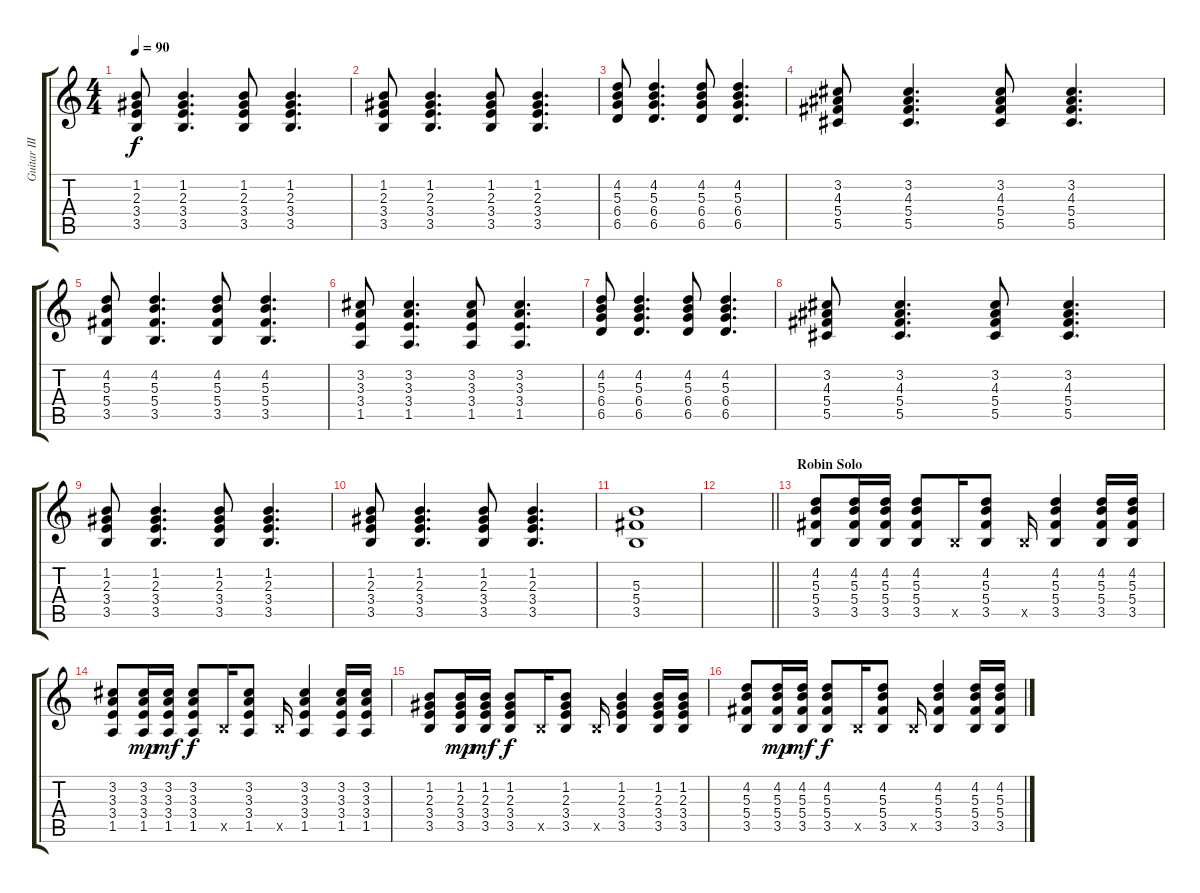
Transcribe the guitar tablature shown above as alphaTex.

\track ("Guitar III (Richard Fortus)" "Guitar III") {instrument distortionguitar}
\staff {score tabs}
\tuning (Eb4 Bb3 Gb3 Db3 Ab2 Eb2) {hide}
\ts (4 4)
\tempo 90
\clef g2
\ks c
(1.2 2.3 3.4 3.5).8{dy f} (1.2 2.3 3.4 3.5).4{d} (1.2 2.3 3.4 3.5).8 (1.2 2.3 3.4 3.5).4{d} |
(1.2 2.3 3.4 3.5).8 (1.2 2.3 3.4 3.5).4{d} (1.2 2.3 3.4 3.5).8 (1.2 2.3 3.4 3.5).4{d} |
(4.2 5.3 6.4 6.5).8 (4.2 5.3 6.4 6.5).4{d} (4.2 5.3 6.4 6.5).8 (4.2 5.3 6.4 6.5).4{d} |
(3.2 4.3 5.4 5.5).8 (3.2 4.3 5.4 5.5).4{d} (3.2 4.3 5.4 5.5).8 (3.2 4.3 5.4 5.5).4{d} |
(4.2 5.3 5.4 3.5).8 (4.2 5.3 5.4 3.5).4{d} (4.2 5.3 5.4 3.5).8 (4.2 5.3 5.4 3.5).4{d} |
(3.2 3.3 3.4 1.5).8 (3.2 3.3 3.4 1.5).4{d} (3.2 3.3 3.4 1.5).8 (3.2 3.3 3.4 1.5).4{d} |
(4.2 5.3 6.4 6.5).8 (4.2 5.3 6.4 6.5).4{d} (4.2 5.3 6.4 6.5).8 (4.2 5.3 6.4 6.5).4{d} |
(3.2 4.3 5.4 5.5).8 (3.2 4.3 5.4 5.5).4{d} (3.2 4.3 5.4 5.5).8 (3.2 4.3 5.4 5.5).4{d} |
(1.2 2.3 3.4 3.5).8 (1.2 2.3 3.4 3.5).4{d} (1.2 2.3 3.4 3.5).8 (1.2 2.3 3.4 3.5).4{d} |
(1.2 2.3 3.4 3.5).8 (1.2 2.3 3.4 3.5).4{d} (1.2 2.3 3.4 3.5).8 (1.2 2.3 3.4 3.5).4{d} |
(5.3 5.4 3.5).1 |
\barLineRight lightlight
|
\section ("" "Robin Solo")
(4.2 5.3 5.4 3.5).8{volume 8 instrument acousticguitarsteel} (4.2 5.3 5.4 3.5).16 (4.2 5.3 5.4 3.5).16 (4.2 5.3 5.4 3.5).8 3.5{x}.16 (4.2 5.3 5.4 3.5).8 3.5{x}.16 (4.2 5.3 5.4 3.5).4 (4.2 5.3 5.4 3.5).16 (4.2 5.3 5.4 3.5).16 |
(3.2 3.3 3.4 1.5).8 (3.2 3.3 3.4 1.5).16{dy mp} (3.2 3.3 3.4 1.5).16{dy mf} (3.2 3.3 3.4 1.5).8{dy f} 3.5{x}.16 (3.2 3.3 3.4 1.5).8 3.5{x}.16 (3.2 3.3 3.4 1.5).4 (3.2 3.3 3.4 1.5).16 (3.2 3.3 3.4 1.5).16 |
(1.2 2.3 3.4 3.5).8 (1.2 2.3 3.4 3.5).16{dy mp} (1.2 2.3 3.4 3.5).16{dy mf} (1.2 2.3 3.4 3.5).8{dy f} 3.5{x}.16 (1.2 2.3 3.4 3.5).8 3.5{x}.16 (1.2 2.3 3.4 3.5).4 (1.2 2.3 3.4 3.5).16 (1.2 2.3 3.4 3.5).16 |
(4.2 5.3 5.4 3.5).8 (4.2 5.3 5.4 3.5).16{dy mp} (4.2 5.3 5.4 3.5).16{dy mf} (4.2 5.3 5.4 3.5).8{dy f} 3.5{x}.16 (4.2 5.3 5.4 3.5).8 3.5{x}.16 (4.2 5.3 5.4 3.5).4 (4.2 5.3 5.4 3.5).16 (4.2 5.3 5.4 3.5).16
